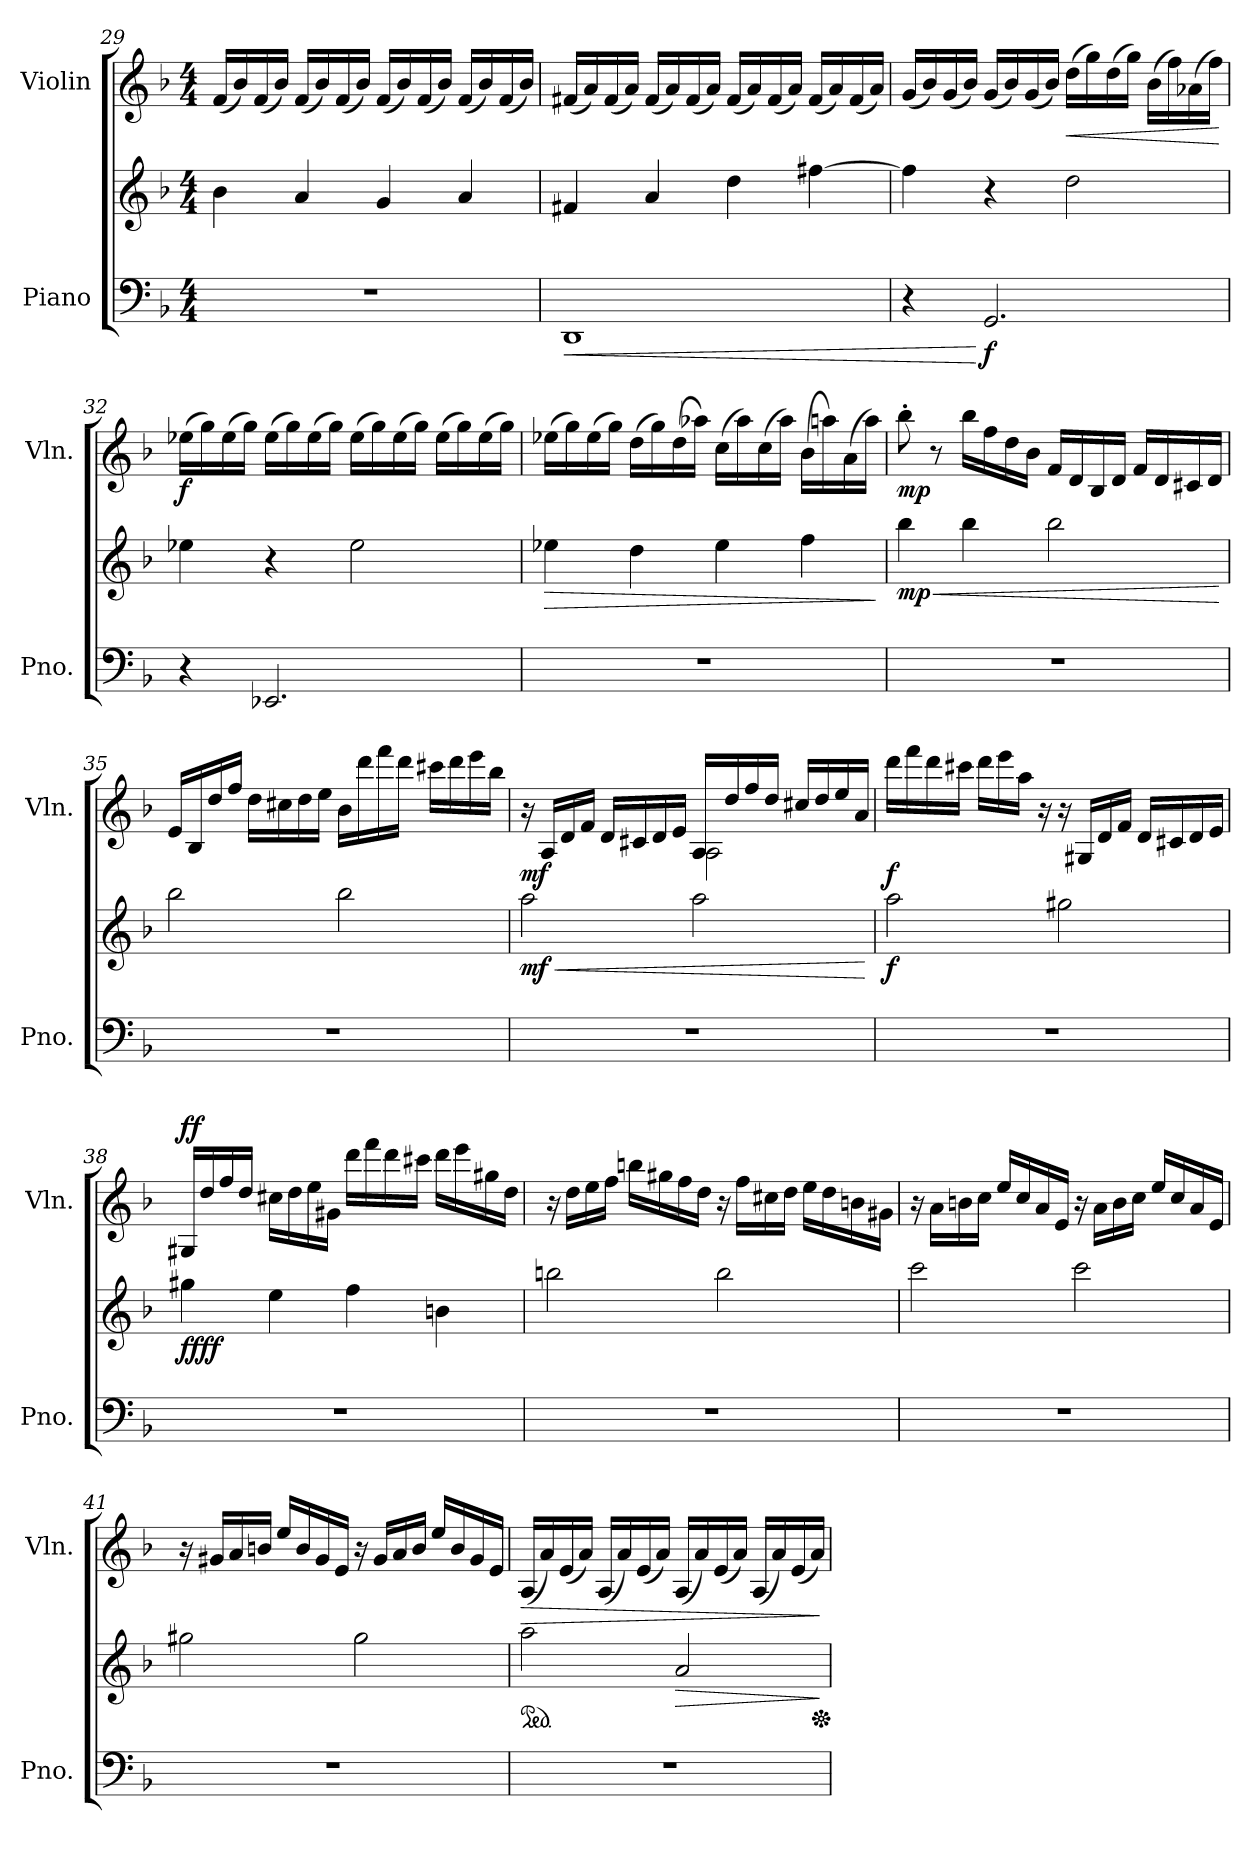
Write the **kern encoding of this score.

**kern	**kern	**dynam	**kern	**dynam
*part2	*part2	*part2	*part1	*part1
*staff3	*staff2	*staff2/3	*staff1	*staff1
*I"Piano	*	*	*I"Violin	*
*I'Pno.	*	*	*I'Vln.	*
*clefF4	*clefG2	*	*clefG2	*
*k[b-]	*k[b-]	*	*k[b-]	*
*M4/4	*M4/4	*	*M4/4	*
=29	=29	=29	=29	=29
1r	4b-\	.	(16f/LL	.
.	.	.	16b-/)	.
.	.	.	(16f/	.
.	.	.	16b-/JJ)	.
.	4a/	.	(16f/LL	.
.	.	.	16b-/)	.
.	.	.	(16f/	.
.	.	.	16b-/JJ)	.
.	4g/	.	(16f/LL	.
.	.	.	16b-/)	.
.	.	.	(16f/	.
.	.	.	16b-/JJ)	.
.	4a/	.	(16f/LL	.
.	.	.	16b-/)	.
.	.	.	(16f/	.
.	.	.	16b-/JJ)	.
!!LO:PB:g=z
=30	=30	=30	=30	=30
!	!	!LO:HP:b=2	!	!
1DD	4f#X/	<	(16f#X/LL	.
.	.	.	16a/)	.
.	.	.	(16f#/	.
.	.	.	16a/JJ)	.
.	4a/	.	(16f#/LL	.
.	.	.	16a/)	.
.	.	.	(16f#/	.
.	.	.	16a/JJ)	.
.	4dd\	.	(16f#/LL	.
.	.	.	16a/)	.
.	.	.	(16f#/	.
.	.	.	16a/JJ)	.
.	[4ff#X\	.	(16f#/LL	.
.	.	.	16a/)	.
.	.	.	(16f#/	.
.	.	.	16a/JJ)	.
=31	=31	=31	=31	=31
4r	4ff#\]	.	(16g/LL	.
.	.	.	16b-/)	.
.	.	.	(16g/	.
.	.	.	16b-/JJ)	.
!	!	!LO:DY:n=1:b=2	!	!
2.GG/	4r	[ f	(16g/LL	.
.	.	.	16b-/)	.
.	.	.	(16g/	.
.	.	.	16b-/JJ)	.
!	!	!	!	!LO:HP:b
.	2dd\	.	(16dd\LL	<
.	.	.	16gg\)	.
.	.	.	(16dd\	.
.	.	.	16gg\JJ)	.
.	.	.	(16b-\LL	.
.	.	.	16ff\)	.
.	.	.	(16a-X\	.
.	.	.	16ff\JJ)	.
.	.	.	.	[
!!LO:LB:g=z
=32	=32	=32	=32	=32
!	!	!	!	!LO:DY:b
4r	4ee-X\	.	(16ee-X\LL	f
.	.	.	16gg\)	.
.	.	.	(16ee-\	.
.	.	.	16gg\JJ)	.
2.EE-X/	4r	.	(16ee-\LL	.
.	.	.	16gg\)	.
.	.	.	(16ee-\	.
.	.	.	16gg\JJ)	.
.	2ee-\	.	(16ee-\LL	.
.	.	.	16gg\)	.
.	.	.	(16ee-\	.
.	.	.	16gg\JJ)	.
.	.	.	(16ee-\LL	.
.	.	.	16gg\)	.
.	.	.	(16ee-\	.
.	.	.	16gg\JJ)	.
=33	=33	=33	=33	=33
!	!	!LO:HP:b	!	!
1r	4ee-X\	>	(16ee-X\LL	.
.	.	.	16gg\)	.
.	.	.	(16ee-\	.
.	.	.	16gg\JJ)	.
.	4dd\	.	(16dd\LL	.
.	.	.	16gg\)	.
.	.	.	(16dd\	.
.	.	.	16aa-X\JJ)	.
.	4ee-\	.	(16cc\LL	.
.	.	.	16aa-\)	.
.	.	.	(16cc\	.
.	.	.	16aa-\JJ)	.
.	4ff\	.	(16b-\LL	.
.	.	.	16aan\)	.
.	.	.	(16a\	.
.	.	.	16aa\JJ)	.
.	.	]	.	.
!!LO:LB:g=z
=34	=34	=34	=34	=34
!	!	!LO:HP:b	!	!
!	!	!LO:DY:n=1:b	!	!LO:DY:b
1r	4bb-\	< mp	8bb-'\	mp
.	.	.	8r	.
.	4bb-\	.	16bb-\LL	.
.	.	.	16ff\	.
.	.	.	16dd\	.
.	.	.	16b-\JJ	.
.	2bb-\	.	16f/LL	.
.	.	.	16d/	.
.	.	.	16B-/	.
.	.	.	16d/JJ	.
.	.	.	16f/LL	.
.	.	.	16d/	.
.	.	.	16c#X/	.
.	.	.	16d/JJ	.
.	.	[	.	.
=35	=35	=35	=35	=35
1r	2bb-\	.	16e/LL	.
.	.	.	16B-/	.
.	.	.	16dd/	.
.	.	.	16ff/JJ	.
.	.	.	16dd\LL	.
.	.	.	16cc#X\	.
.	.	.	16dd\	.
.	.	.	16ee\JJ	.
.	2bb-\	.	16b-\LL	.
.	.	.	16ddd\	.
.	.	.	16fff\	.
.	.	.	16ddd\JJ	.
.	.	.	16ccc#X\LL	.
.	.	.	16ddd\	.
.	.	.	16eee\	.
.	.	.	16bb-\JJ	.
!!LO:LB:g=z
=36	=36	=36	=36	=36
!	!	!LO:HP:b	!	!
*	*	*	*^	*
!	!	!LO:DY:n=1:b	!	!	!LO:DY:b
1r	2aa\	< mf	16r	2ryy	mf
.	.	.	16A/LL	.	.
.	.	.	16d/	.	.
.	.	.	16f/JJ	.	.
.	.	.	16d/LL	.	.
.	.	.	16c#X/	.	.
.	.	.	16d/	.	.
.	.	.	16e/JJ	.	.
.	2aa\	.	16A/LL	2A\	.
.	.	.	16dd/	.	.
.	.	.	16ff/	.	.
.	.	.	16dd/JJ	.	.
.	.	.	16cc#X/LL	.	.
.	.	.	16dd/	.	.
.	.	.	16ee/	.	.
.	.	.	16a/JJ	.	.
*	*	*	*v	*v	*
.	.	[	.	.
=37	=37	=37	=37	=37
!	!	!LO:DY:b	!	!LO:DY:b
1r	2aa\	f	16ddd\LL	f
.	.	.	16fff\	.
.	.	.	16ddd\	.
.	.	.	16ccc#X\JJ	.
.	.	.	16ddd\LL	.
.	.	.	16eee\	.
.	.	.	16aa\JJ	.
.	.	.	16r	.
.	2gg#X\	.	16r	.
.	.	.	16G#X/LL	.
.	.	.	16d/	.
.	.	.	16f/JJ	.
.	.	.	16d/LL	.
.	.	.	16c#X/	.
.	.	.	16d/	.
.	.	.	16e/JJ	.
!!LO:PB:g=z
=38	=38	=38	=38	=38
!	!	!LO:DY:b	!	!
!	!	!LO:DY:n=1:b	!	!LO:DY:a
1r	4gg#X\	ff ff	16G#X/LL	ff
.	.	.	16dd/	.
.	.	.	16ff/	.
.	.	.	16dd/JJ	.
.	4ee\	.	16cc#X\LL	.
.	.	.	16dd\	.
.	.	.	16ee\	.
.	.	.	16g#X\JJ	.
.	4ff\	.	16ddd\LL	.
.	.	.	16fff\	.
.	.	.	16ddd\	.
.	.	.	16ccc#X\JJ	.
.	4bn\	.	16ddd\LL	.
.	.	.	16eee\	.
.	.	.	16gg#X\	.
.	.	.	16dd\JJ	.
=39	=39	=39	=39	=39
1r	2bbn\	.	16r	.
.	.	.	16dd\LL	.
.	.	.	16ee\	.
.	.	.	16ff\JJ	.
.	.	.	16bbn\LL	.
.	.	.	16gg#X\	.
.	.	.	16ff\	.
.	.	.	16dd\JJ	.
.	2bb\	.	16r	.
.	.	.	16ff\LL	.
.	.	.	16cc#X\	.
.	.	.	16dd\JJ	.
.	.	.	16ee\LL	.
.	.	.	16dd\	.
.	.	.	16bn\	.
.	.	.	16g#X\JJ	.
!!LO:LB:g=z
=40	=40	=40	=40	=40
1r	2ccc\	.	16r	.
.	.	.	16a\LL	.
.	.	.	16bn\	.
.	.	.	16cc\JJ	.
.	.	.	16ee/LL	.
.	.	.	16cc/	.
.	.	.	16a/	.
.	.	.	16e/JJ	.
.	2ccc\	.	16r	.
.	.	.	16a\LL	.
.	.	.	16b\	.
.	.	.	16cc\JJ	.
.	.	.	16ee/LL	.
.	.	.	16cc/	.
.	.	.	16a/	.
.	.	.	16e/JJ	.
=41	=41	=41	=41	=41
1r	2gg#X\	.	16r	.
.	.	.	16g#X/LL	.
.	.	.	16a/	.
.	.	.	16bn/JJ	.
.	.	.	16ee/LL	.
.	.	.	16b/	.
.	.	.	16g#/	.
.	.	.	16e/JJ	.
.	2gg#\	.	16r	.
.	.	.	16g#/LL	.
.	.	.	16a/	.
.	.	.	16b/JJ	.
.	.	.	16ee/LL	.
.	.	.	16b/	.
.	.	.	16g#/	.
.	.	.	16e/JJ	.
!!LO:LB:g=z
=42	=42	=42	=42	=42
*	*ped	*	*	*
!	!	!	!	!LO:HP:b
1r	2aa\	.	(16A/LL	>
.	.	.	16a/)	.
.	.	.	(16e/	.
.	.	.	16a/JJ)	.
.	.	.	(16A/LL	.
.	.	.	16a/)	.
.	.	.	(16e/	.
.	.	.	16a/JJ)	.
!	!	!LO:HP:b	!	!
.	2a/	>	(16A/LL	.
.	.	.	16a/)	.
.	.	.	(16e/	.
.	.	.	16a/JJ)	.
.	.	.	(16A/LL	.
.	.	.	16a/)	.
.	.	.	(16e/	.
.	.	.	16a/JJ)	.
.	.	]	.	]
*	*Xped	*	*	*
=	=	=	=	=
*-	*-	*-	*-	*-
